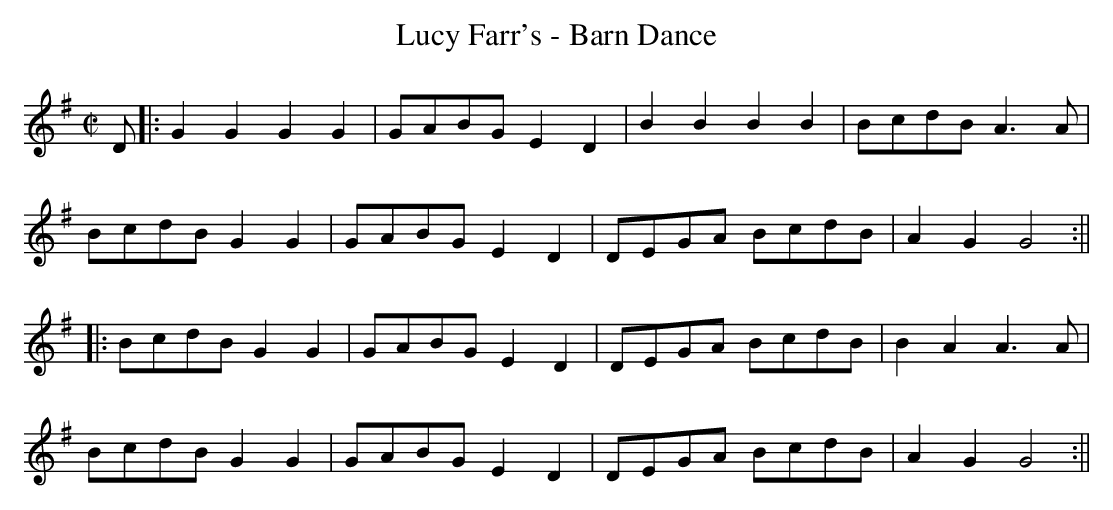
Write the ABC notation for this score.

X:1
T:Lucy Farr's - Barn Dance
M:C|
L:1/8
K:G
D|:G2 G2 G2 G2|GABG E2 D2|B2 B2 B2 B2|BcdB A3 A|
BcdB G2 G2|GABG E2 D2|DEGA BcdB|A2 G2 G4:||
|:BcdB G2G2|GABG E2 D2|DEGA BcdB|B2 A2 A3 A|
BcdB G2G2|GABG E2 D2|DEGA BcdB|A2 G2 G4:||
